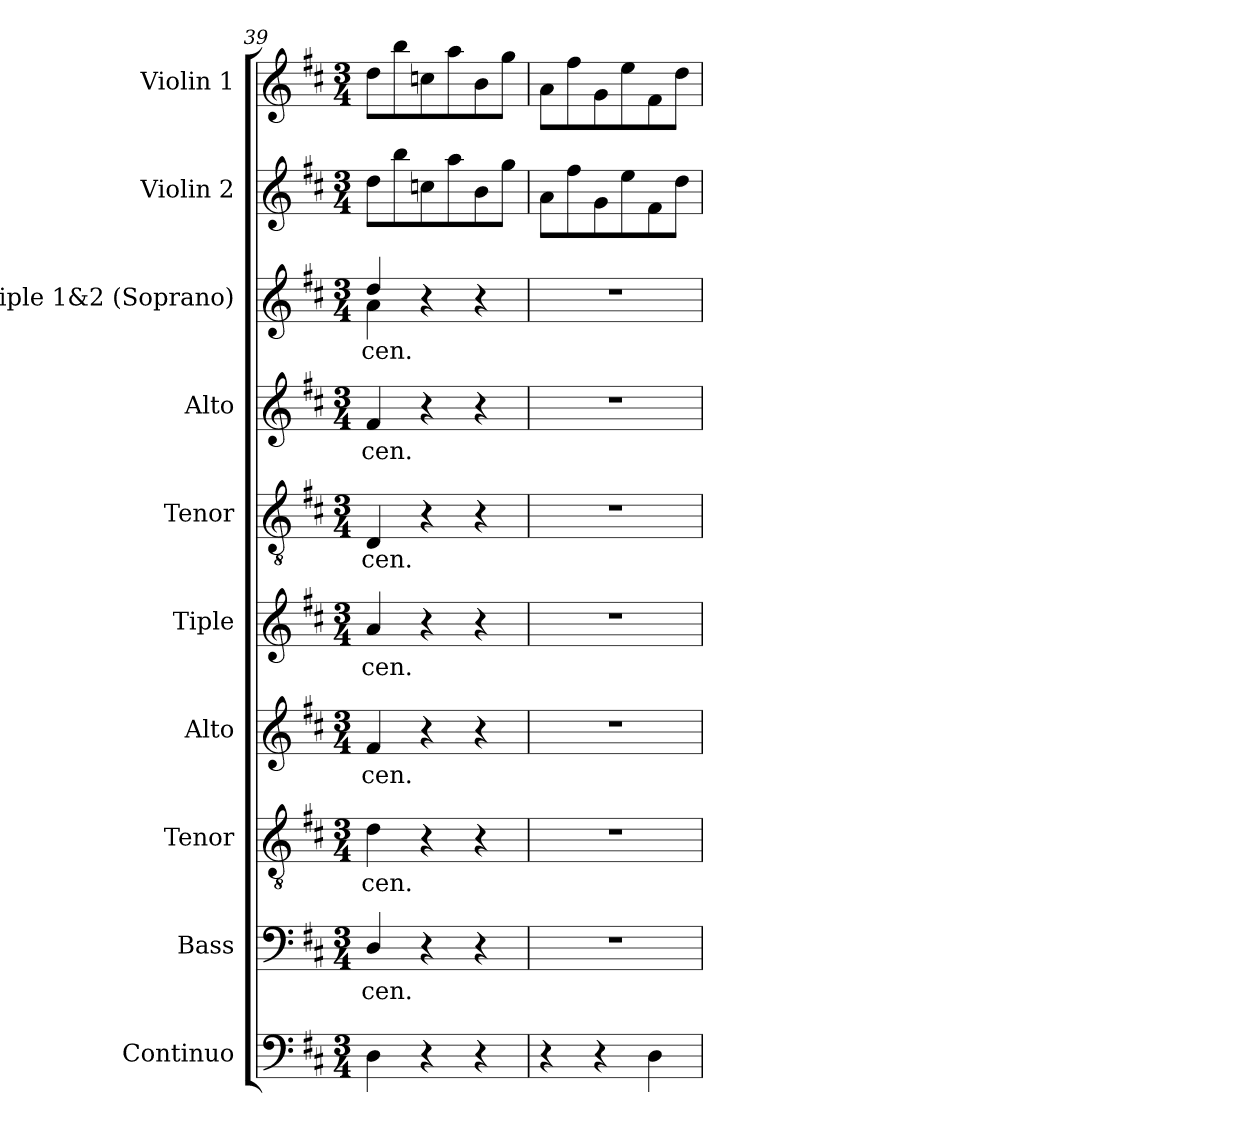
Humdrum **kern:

**kern	**kern	**text	**kern	**text	**kern	**text	**kern	**text	**kern	**text	**kern	**text	**kern	**text	**kern	**kern
*part10	*part9	*part9	*part8	*part8	*part7	*part7	*part6	*part6	*part5	*part5	*part4	*part4	*part3	*part3	*part2	*part1
*staff10	*staff9	*staff9	*staff8	*staff8	*staff7	*staff7	*staff6	*staff6	*staff5	*staff5	*staff4	*staff4	*staff3	*staff3	*staff2	*staff1
*I"Continuo	*I"Bass	*	*I"Tenor	*	*I"Alto	*	*I"Tiple	*	*I"Tenor	*	*I"Alto	*	*I"Tiple 1&2 (Soprano)	*	*I"Violin 2	*I"Violin 1
*I'Cont.	*I'B.	*	*I'T.	*	*I'A.	*	*	*	*I'T.	*	*I'A.	*	*I'S.	*	*I'Vln. 2	*I'Vln. 1
*clefF4	*clefF4	*	*clefGv2	*	*clefG2	*	*clefG2	*	*clefGv2	*	*clefG2	*	*clefG2	*	*clefG2	*clefG2
*	*	*	*ITrd7c12	*	*	*	*	*	*ITrd7c12	*	*	*	*	*	*	*
*k[f#c#]	*k[f#c#]	*	*k[f#c#]	*	*k[f#c#]	*	*k[f#c#]	*	*k[f#c#]	*	*k[f#c#]	*	*k[f#c#]	*	*k[f#c#]	*k[f#c#]
*D:	*D:	*	*D:	*	*D:	*	*D:	*	*D:	*	*D:	*	*D:	*	*D:	*D:
*M3/4	*M3/4	*	*M3/4	*	*M3/4	*	*M3/4	*	*M3/4	*	*M3/4	*	*M3/4	*	*M3/4	*M3/4
=39	=39	=39	=39	=39	=39	=39	=39	=39	=39	=39	=39	=39	=39	=39	=39	=39
!	!	!LO:LY:b:color=#000000	!	!	!	!	!	!	!	!	!	!	!	!	!	!
!	!	!	!	!LO:LY:b:color=#000000	!	!	!	!	!	!	!	!	!	!	!	!
!	!	!	!	!	!	!LO:LY:b:color=#000000	!	!	!	!	!	!	!	!	!	!
!	!	!	!	!	!	!	!	!LO:LY:b:color=#000000	!	!	!	!	!	!	!	!
!	!	!	!	!	!	!	!	!	!	!LO:LY:b:color=#000000	!	!	!	!	!	!
!	!	!	!	!	!	!	!	!	!	!	!	!LO:LY:b:color=#000000	!	!	!	!
!	!	!	!	!	!	!	!	!	!	!	!	!	!	!LO:LY:b:color=#000000	!	!
*	*	*	*	*	*	*	*	*	*	*	*	*	*^	*	*	*
4Di\	4Di/	-cen.	4Di\	-cen.	4f#i/	-cen.	4ai/	-cen.	4DDi/	-cen.	4f#i/	-cen.	4ddi/	4ai\	-cen.	8ddi\L	8ddi\L
.	.	.	.	.	.	.	.	.	.	.	.	.	.	.	.	8bbi\	8bbi\
4r	4r	.	4r	.	4r	.	4r	.	4r	.	4r	.	4r	4ryy	.	8ccni\	8ccni\
.	.	.	.	.	.	.	.	.	.	.	.	.	.	.	.	8aai\	8aai\
4r	4r	.	4r	.	4r	.	4r	.	4r	.	4r	.	4r	4ryy	.	8bi\	8bi\
.	.	.	.	.	.	.	.	.	.	.	.	.	.	.	.	8ggi\J	8ggi\J
*	*	*	*	*	*	*	*	*	*	*	*	*	*v	*v	*	*	*
=40	=40	=40	=40	=40	=40	=40	=40	=40	=40	=40	=40	=40	=40	=40	=40	=40
!	!LO:N:vis=1	!	!LO:N:vis=1	!	!LO:N:vis=1	!	!LO:N:vis=1	!	!LO:N:vis=1	!	!LO:N:vis=1	!	!LO:N:vis=1	!	!	!
4r	2.r	.	2.r	.	2.r	.	2.r	.	2.r	.	2.r	.	2.r	.	8ai\L	8ai\L
.	.	.	.	.	.	.	.	.	.	.	.	.	.	.	8ff#i\	8ff#i\
4r	.	.	.	.	.	.	.	.	.	.	.	.	.	.	8gi\	8gi\
.	.	.	.	.	.	.	.	.	.	.	.	.	.	.	8eei\	8eei\
4Di\	.	.	.	.	.	.	.	.	.	.	.	.	.	.	8f#i\	8f#i\
.	.	.	.	.	.	.	.	.	.	.	.	.	.	.	8ddi\J	8ddi\J
=	=	=	=	=	=	=	=	=	=	=	=	=	=	=	=	=
*-	*-	*-	*-	*-	*-	*-	*-	*-	*-	*-	*-	*-	*-	*-	*-	*-
